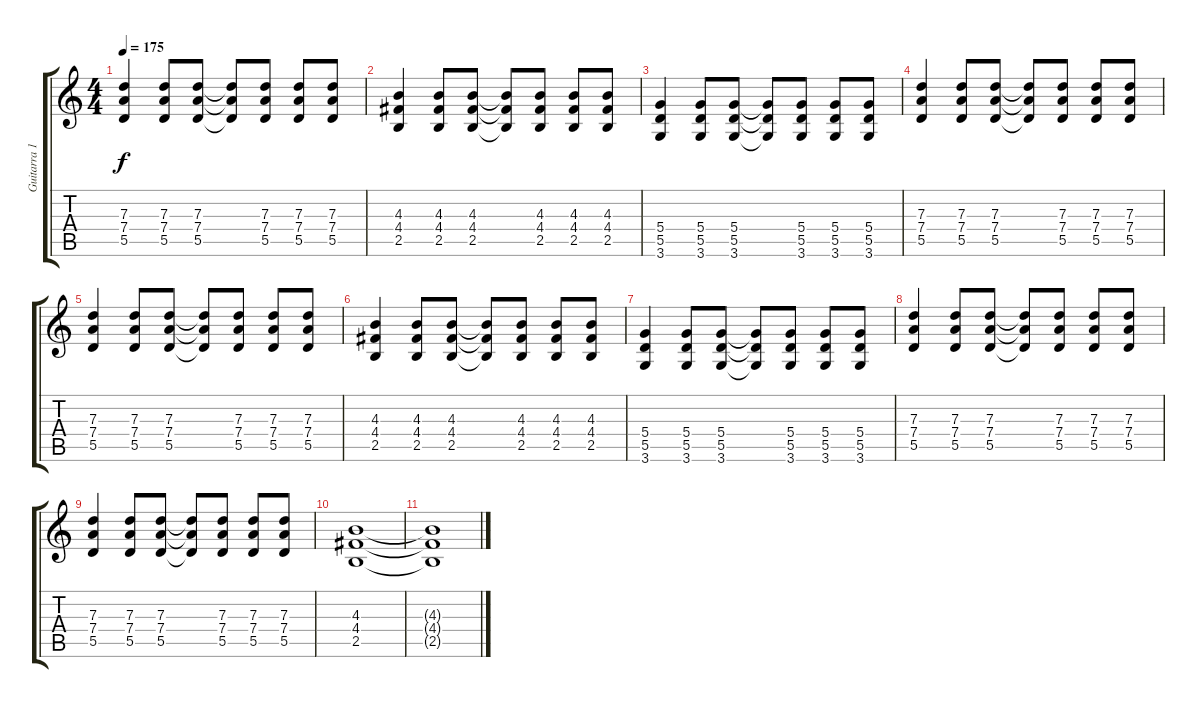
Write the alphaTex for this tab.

\track ("Guitarra 1 - Mathias" "Guitarra 1") {instrument distortionguitar}
\staff {score tabs}
\tuning (E4 B3 G3 D3 A2 E2) {hide}
\ts (4 4)
\tempo 175
\clef g2
\ks c
(7.3 7.4 5.5).4{dy f} (7.3 7.4 5.5).8 (7.3 7.4 5.5).8 (7.3{t} 7.4{t} 5.5{t}).8 (7.3 7.4 5.5).8 (7.3 7.4 5.5).8 (7.3 7.4 5.5).8 |
(4.3 4.4 2.5).4 (4.3 4.4 2.5).8 (4.3 4.4 2.5).8 (4.3{t} 4.4{t} 2.5{t}).8 (4.3 4.4 2.5).8 (4.3 4.4 2.5).8 (4.3 4.4 2.5).8 |
(5.4 5.5 3.6).4 (5.4 5.5 3.6).8 (5.4 5.5 3.6).8 (5.4{t} 5.5{t} 3.6{t}).8 (5.4 5.5 3.6).8 (5.4 5.5 3.6).8 (5.4 5.5 3.6).8 |
(7.3 7.4 5.5).4 (7.3 7.4 5.5).8 (7.3 7.4 5.5).8 (7.3{t} 7.4{t} 5.5{t}).8 (7.3 7.4 5.5).8 (7.3 7.4 5.5).8 (7.3 7.4 5.5).8 |
(7.3 7.4 5.5).4 (7.3 7.4 5.5).8 (7.3 7.4 5.5).8 (7.3{t} 7.4{t} 5.5{t}).8 (7.3 7.4 5.5).8 (7.3 7.4 5.5).8 (7.3 7.4 5.5).8 |
(4.3 4.4 2.5).4 (4.3 4.4 2.5).8 (4.3 4.4 2.5).8 (4.3{t} 4.4{t} 2.5{t}).8 (4.3 4.4 2.5).8 (4.3 4.4 2.5).8 (4.3 4.4 2.5).8 |
(5.4 5.5 3.6).4 (5.4 5.5 3.6).8 (5.4 5.5 3.6).8 (5.4{t} 5.5{t} 3.6{t}).8 (5.4 5.5 3.6).8 (5.4 5.5 3.6).8 (5.4 5.5 3.6).8 |
(7.3 7.4 5.5).4 (7.3 7.4 5.5).8 (7.3 7.4 5.5).8 (7.3{t} 7.4{t} 5.5{t}).8 (7.3 7.4 5.5).8 (7.3 7.4 5.5).8 (7.3 7.4 5.5).8 |
(7.3 7.4 5.5).4 (7.3 7.4 5.5).8 (7.3 7.4 5.5).8 (7.3{t} 7.4{t} 5.5{t}).8 (7.3 7.4 5.5).8 (7.3 7.4 5.5).8 (7.3 7.4 5.5).8 |
(4.3 4.4 2.5).1 |
(4.3{t} 4.4{t} 2.5{t}).1
